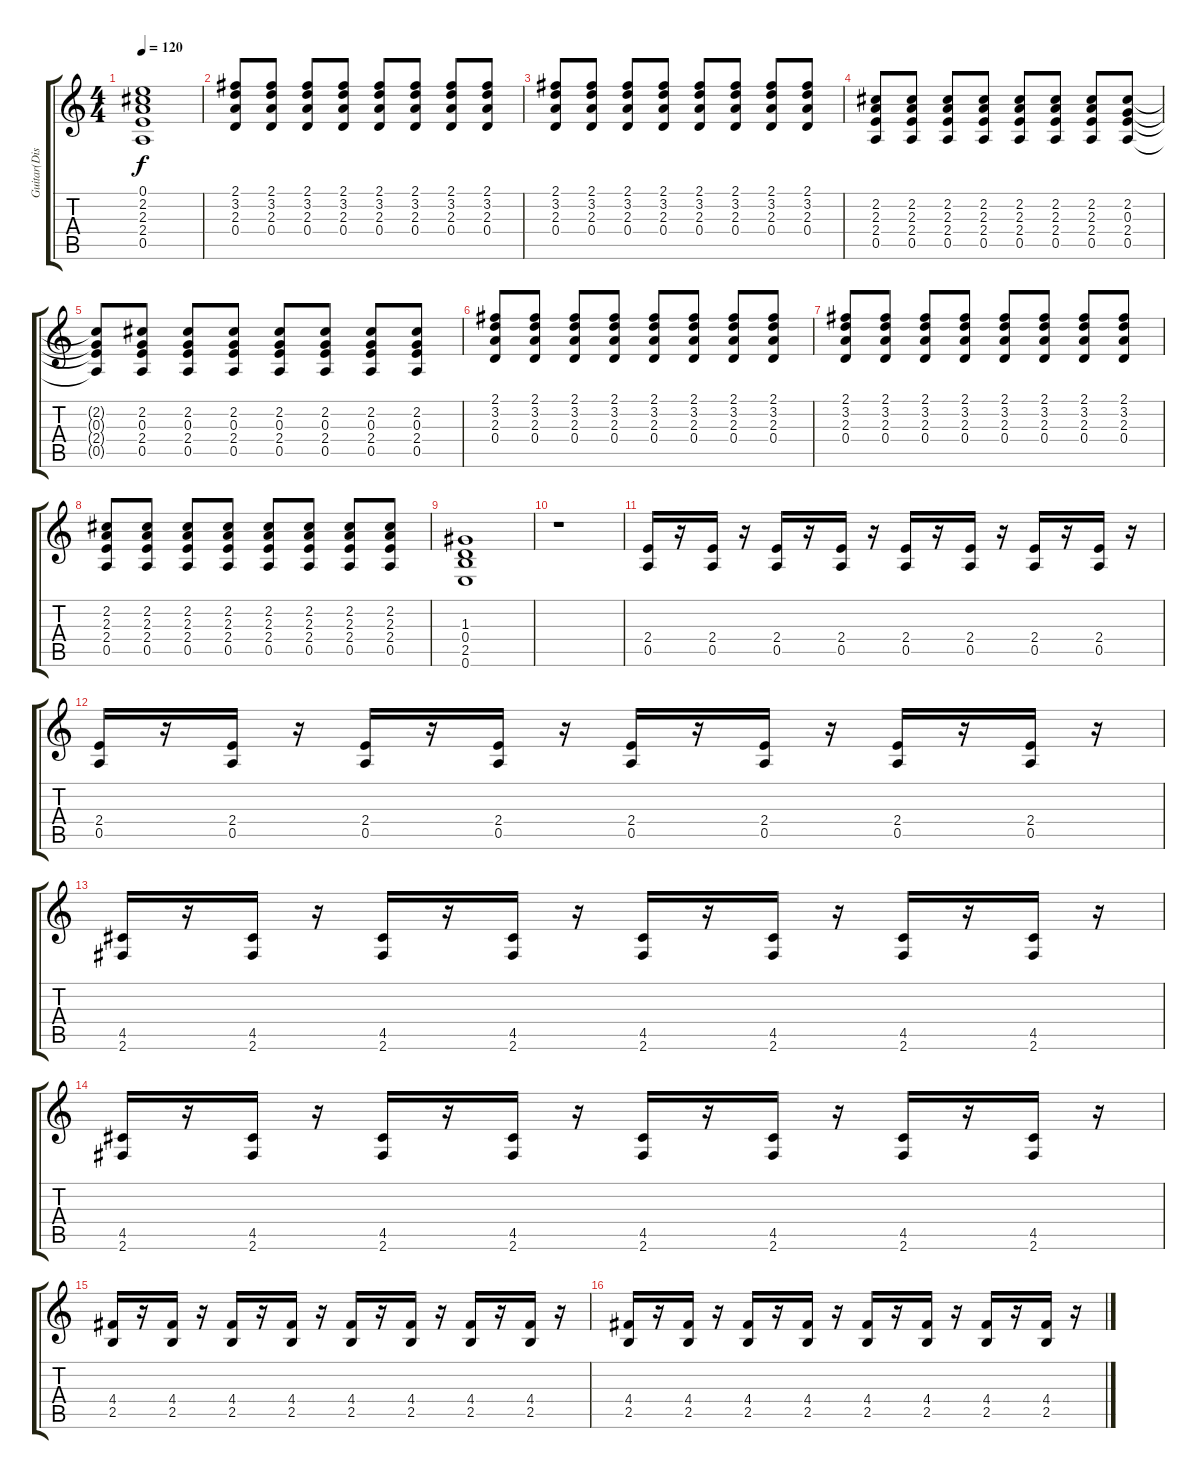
\track ("Guitar(Dist.)" "Guitar(Dis") {instrument distortionguitar}
\staff {score tabs}
\tuning (E4 B3 G3 D3 A2 E2) {hide}
\ts (4 4)
\tempo 120
\clef g2
\ks c
(0.1 2.2 2.3 2.4 0.5).1{dy f} |
(2.1 3.2 2.3 0.4).8 (2.1 3.2 2.3 0.4).8 (2.1 3.2 2.3 0.4).8 (2.1 3.2 2.3 0.4).8 (2.1 3.2 2.3 0.4).8 (2.1 3.2 2.3 0.4).8 (2.1 3.2 2.3 0.4).8 (2.1 3.2 2.3 0.4).8 |
(2.1 3.2 2.3 0.4).8 (2.1 3.2 2.3 0.4).8 (2.1 3.2 2.3 0.4).8 (2.1 3.2 2.3 0.4).8 (2.1 3.2 2.3 0.4).8 (2.1 3.2 2.3 0.4).8 (2.1 3.2 2.3 0.4).8 (2.1 3.2 2.3 0.4).8 |
(2.2 2.3 2.4 0.5).8 (2.2 2.3 2.4 0.5).8 (2.2 2.3 2.4 0.5).8 (2.2 2.3 2.4 0.5).8 (2.2 2.3 2.4 0.5).8 (2.2 2.3 2.4 0.5).8 (2.2 2.3 2.4 0.5).8 (2.2 0.3 2.4 0.5).8 |
(2.2{t} 0.3{t} 2.4{t} 0.5{t}).8 (2.2 0.3 2.4 0.5).8 (2.2 0.3 2.4 0.5).8 (2.2 0.3 2.4 0.5).8 (2.2 0.3 2.4 0.5).8 (2.2 0.3 2.4 0.5).8 (2.2 0.3 2.4 0.5).8 (2.2 0.3 2.4 0.5).8 |
(2.1 3.2 2.3 0.4).8 (2.1 3.2 2.3 0.4).8 (2.1 3.2 2.3 0.4).8 (2.1 3.2 2.3 0.4).8 (2.1 3.2 2.3 0.4).8 (2.1 3.2 2.3 0.4).8 (2.1 3.2 2.3 0.4).8 (2.1 3.2 2.3 0.4).8 |
(2.1 3.2 2.3 0.4).8 (2.1 3.2 2.3 0.4).8 (2.1 3.2 2.3 0.4).8 (2.1 3.2 2.3 0.4).8 (2.1 3.2 2.3 0.4).8 (2.1 3.2 2.3 0.4).8 (2.1 3.2 2.3 0.4).8 (2.1 3.2 2.3 0.4).8 |
(2.2 2.3 2.4 0.5).8 (2.2 2.3 2.4 0.5).8 (2.2 2.3 2.4 0.5).8 (2.2 2.3 2.4 0.5).8 (2.2 2.3 2.4 0.5).8 (2.2 2.3 2.4 0.5).8 (2.2 2.3 2.4 0.5).8 (2.2 2.3 2.4 0.5).8 |
(1.3 0.4 2.5 0.6).1 |
r.1 |
(2.4 0.5).16 r.16 (2.4 0.5).16 r.16 (2.4 0.5).16 r.16 (2.4 0.5).16 r.16 (2.4 0.5).16 r.16 (2.4 0.5).16 r.16 (2.4 0.5).16 r.16 (2.4 0.5).16 r.16 |
(2.4 0.5).16 r.16 (2.4 0.5).16 r.16 (2.4 0.5).16 r.16 (2.4 0.5).16 r.16 (2.4 0.5).16 r.16 (2.4 0.5).16 r.16 (2.4 0.5).16 r.16 (2.4 0.5).16 r.16 |
(4.5 2.6).16 r.16 (4.5 2.6).16 r.16 (4.5 2.6).16 r.16 (4.5 2.6).16 r.16 (4.5 2.6).16 r.16 (4.5 2.6).16 r.16 (4.5 2.6).16 r.16 (4.5 2.6).16 r.16 |
(4.5 2.6).16 r.16 (4.5 2.6).16 r.16 (4.5 2.6).16 r.16 (4.5 2.6).16 r.16 (4.5 2.6).16 r.16 (4.5 2.6).16 r.16 (4.5 2.6).16 r.16 (4.5 2.6).16 r.16 |
(4.4 2.5).16 r.16 (4.4 2.5).16 r.16 (4.4 2.5).16 r.16 (4.4 2.5).16 r.16 (4.4 2.5).16 r.16 (4.4 2.5).16 r.16 (4.4 2.5).16 r.16 (4.4 2.5).16 r.16 |
(4.4 2.5).16 r.16 (4.4 2.5).16 r.16 (4.4 2.5).16 r.16 (4.4 2.5).16 r.16 (4.4 2.5).16 r.16 (4.4 2.5).16 r.16 (4.4 2.5).16 r.16 (4.4 2.5).16 r.16
